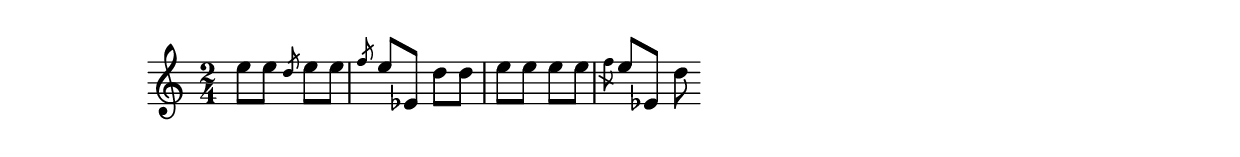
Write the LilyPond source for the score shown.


\version "1.9.1"
\header {

    texidoc ="Space from a normal note/barline to a grace note is
    smaller than to a normal note."
    
}

\score {
    \context Voice \notes
    { \time 2/4
      \relative c'' {
	  e8 e \grace d8 e e \grace f8 e es, d' d
	  e8 e e e \grace { \stemDown f8 \stemBoth } e es, d'

		  }  

    }
    \paper { raggedright = ##t}
    }

